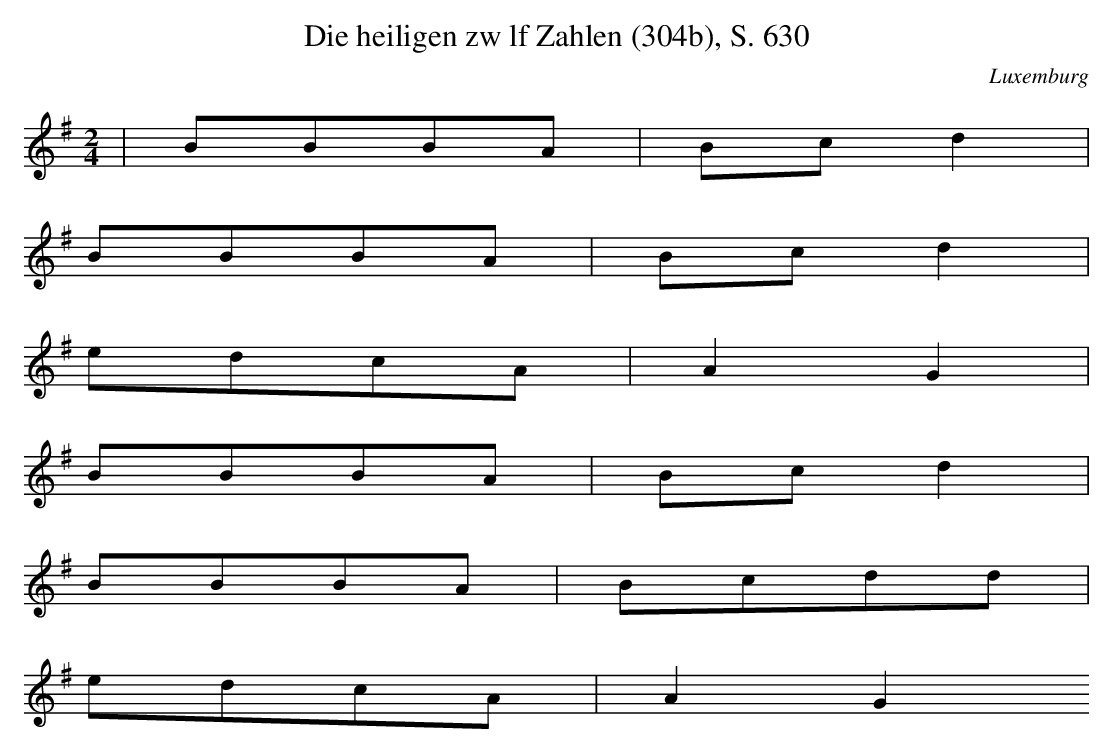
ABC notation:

X:1
T: Die heiligen zwlf Zahlen (304b), S. 630
O: Luxemburg
M: 2/4
L: 1/16
K: G
 | B2B2B2A2 | B2c2d4 |
B2B2B2A2 | B2c2d4 |
e2d2c2A2 | A4G4 |
B2B2B2A2 | B2c2d4 |
B2B2B2A2 | B2c2d2d2 |
e2d2c2A2 | A4G4
